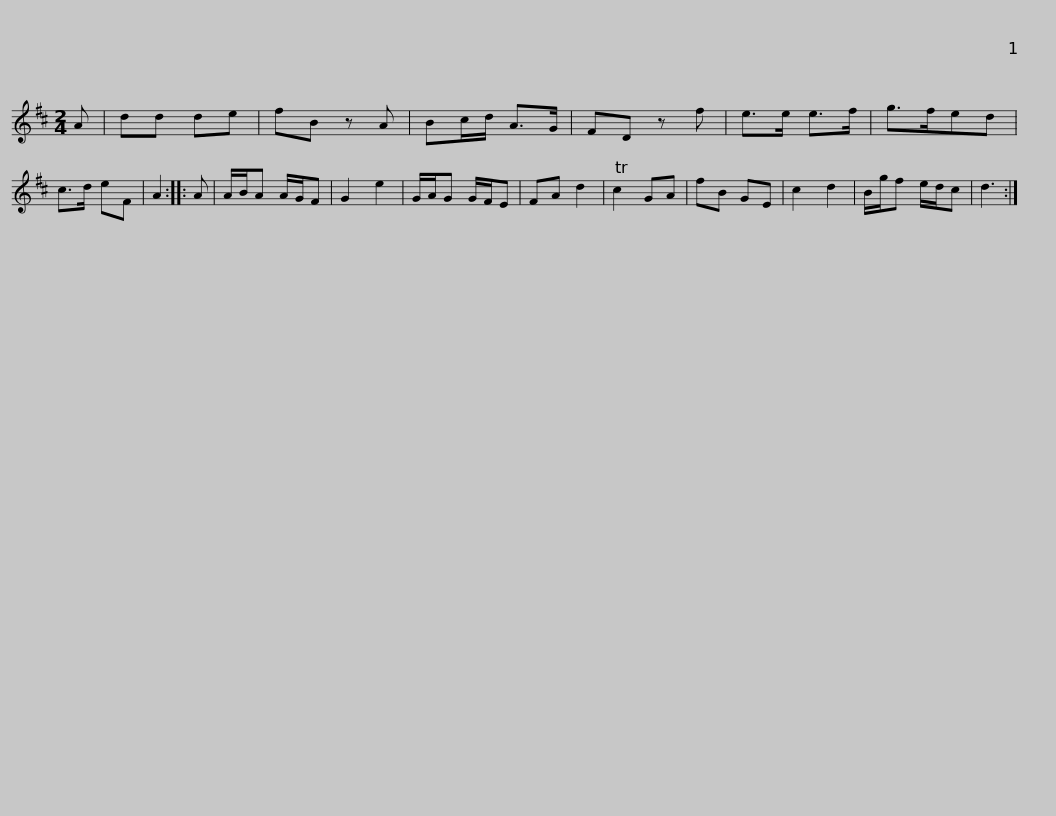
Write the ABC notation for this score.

X:1
L:1/8
M:2/4
I:linebreak $
K:D
V:1 treble
V:1
 A | dd de | fB z A | Bc/d/ A>G | FD z f | %5
 e>e e>f | g>fed | c>d eF | A2 :: A | %10
 A/B/A A/G/F |$ G2 e2 | G/A/G G/F/E | FA d2 | Tc2 GA | %15
 fB GE | c2 d2 | B/g/f e/d/c | d3 :| %19
